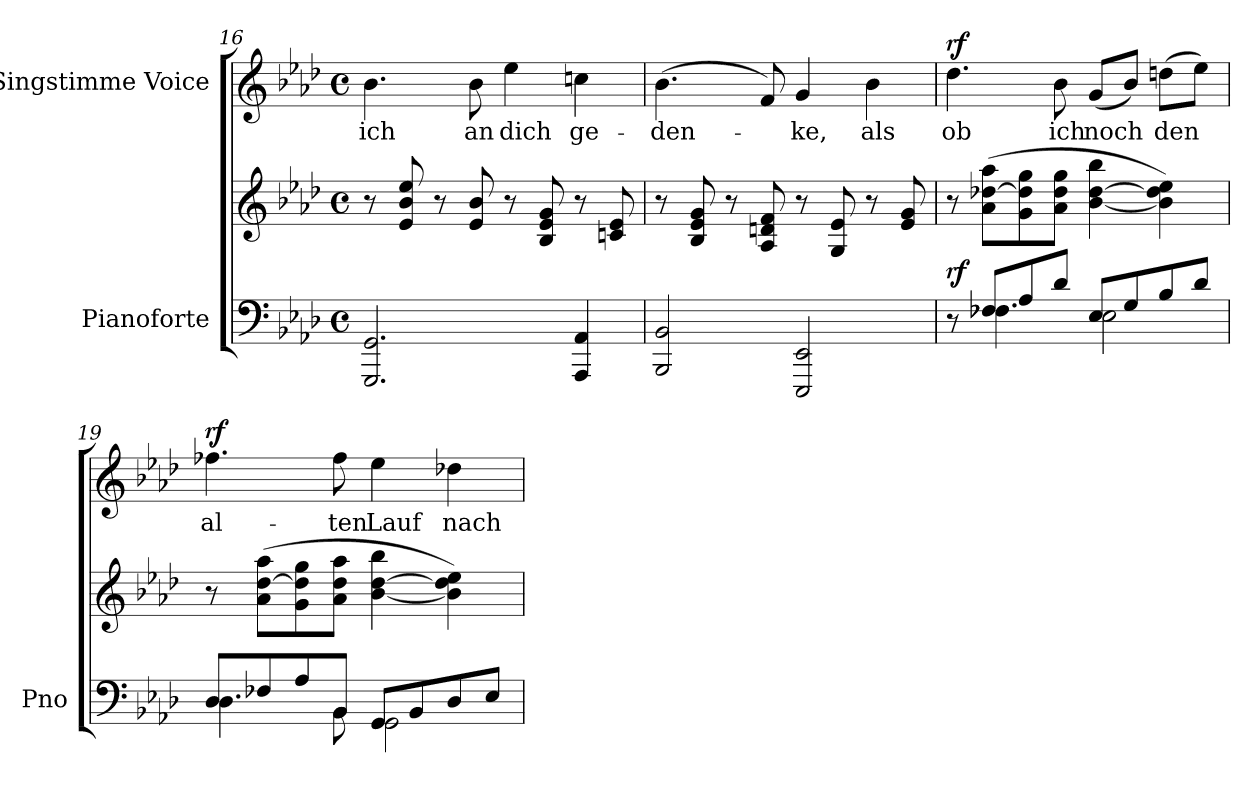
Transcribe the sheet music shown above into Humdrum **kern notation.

**kern	**kern	**dynam	**kern	**text	**dynam
*part2	*part2	*part2	*part1	*part1	*part1
*staff3	*staff2	*staff2/3	*staff1	*staff1	*staff1
*I"Pianoforte	*	*	*I"Singstimme Voice	*	*
*I'Pno	*	*	*	*	*
!!LO:PB:g=z
*clefF4	*clefG2	*	*clefG2	*	*
*k[b-e-a-d-]	*k[b-e-a-d-]	*	*k[b-e-a-d-]	*	*
*M4/4	*M4/4	*	*M4/4	*	*
*met(c)	*met(c)	*	*met(c)	*	*
=16	=16	=16	=16	=16	=16
!	!	!	!	!LO:LY:b	!
2.GGG/ 2.GG/	8r	.	4.b-\	ich	.
.	8e-/ 8b-/ 8ee-/	.	.	.	.
.	8r	.	.	.	.
!	!	!	!	!LO:LY:b	!
.	8e-/ 8b-/	.	8b-\	an	.
!	!	!	!	!LO:LY:b	!
.	8r	.	4ee-\	dich	.
.	8B-/ 8e-/ 8g/	.	.	.	.
!	!	!	!	!LO:LY:b	!
4AAA-/ 4AA-/	8r	.	4ccn\	ge-	.
.	8cn/ 8e-/	.	.	.	.
=17	=17	=17	=17	=17	=17
!	!	!	!	!LO:LY:b	!
2BBB-/ 2BB-/	8r	.	(>4.b-\	-den-	.
.	8B-/ 8e-/ 8g/	.	.	.	.
.	8r	.	.	.	.
.	8A-/ 8dn/ 8f/	.	8f/)	.	.
!	!	!	!	!LO:LY:b	!
2EEE-/ 2EE-/	8r	.	4g/	-ke,	.
.	8G/ 8e-/	.	.	.	.
!	!	!	!	!LO:LY:b	!
.	8r	.	4b-\	als	.
.	8e-/ 8g/	.	.	.	.
=18	=18	=18	=18	=18	=18
*^	*	*	*	*	*
!	!	!	!LO:DY:a=2	!	!LO:LY:b	!LO:DY:a
8r	8ryy	8r	rf	4.dd-\	ob	rf
!LO:N:head=solid	!	!	!	!	!	!
8F-X/L	4.F-\	(>8a-\ [8dd-X\ 8aa-\L	.	.	.	.
8A-/	.	8g\ 8dd-\] 8gg\	.	.	.	.
!	!	!	!	!	!LO:LY:b	!
8d-/J	.	8a-\ 8dd-\ 8gg\J	.	8b-\	ich	.
!	!	!	!	!	!LO:LY:b	!
8E-/L	2E-\	[4b-\ [4dd-\ 4bb-\	.	(<8g/L	noch	.
8G/	.	.	.	8b-/J)	.	.
!	!	!	!	!	!LO:LY:b	!
8B-/	.	4b-\] 4dd-\] 4ee-\)	.	(>8ddn\L	den	.
8d-/J	.	.	.	8ee-\J)	.	.
=19	=19	=19	=19	=19	=19	=19
!LO:N:head=solid	!	!	!	!	!LO:LY:b	!LO:DY:a
8D-/L	4.D-\	8r	.	4.ff-X\	al-	rf
8F-X/	.	(>8a-\ [8dd-\ 8aa-\L	.	.	.	.
8A-/	.	8g\ 8dd-\] 8gg\	.	.	.	.
!	!	!	!	!	!LO:LY:b	!
8BB-/J	8BB-\	8a-\ 8dd-\ 8aa-\J	.	8ff-\	-ten	.
!	!	!	!	!	!LO:LY:b	!
8GG/L	2GG\	[4b-\ [4dd-\ 4bb-\	.	4ee-\	Lauf	.
8BB-/	.	.	.	.	.	.
!	!	!	!	!	!LO:LY:b	!
8D-/	.	4b-\] 4dd-\] 4ee-\)	.	4dd-X\	nach	.
8E-/J	.	.	.	.	.	.
*v	*v	*	*	*	*	*
=	=	=	=	=	=
*-	*-	*-	*-	*-	*-
